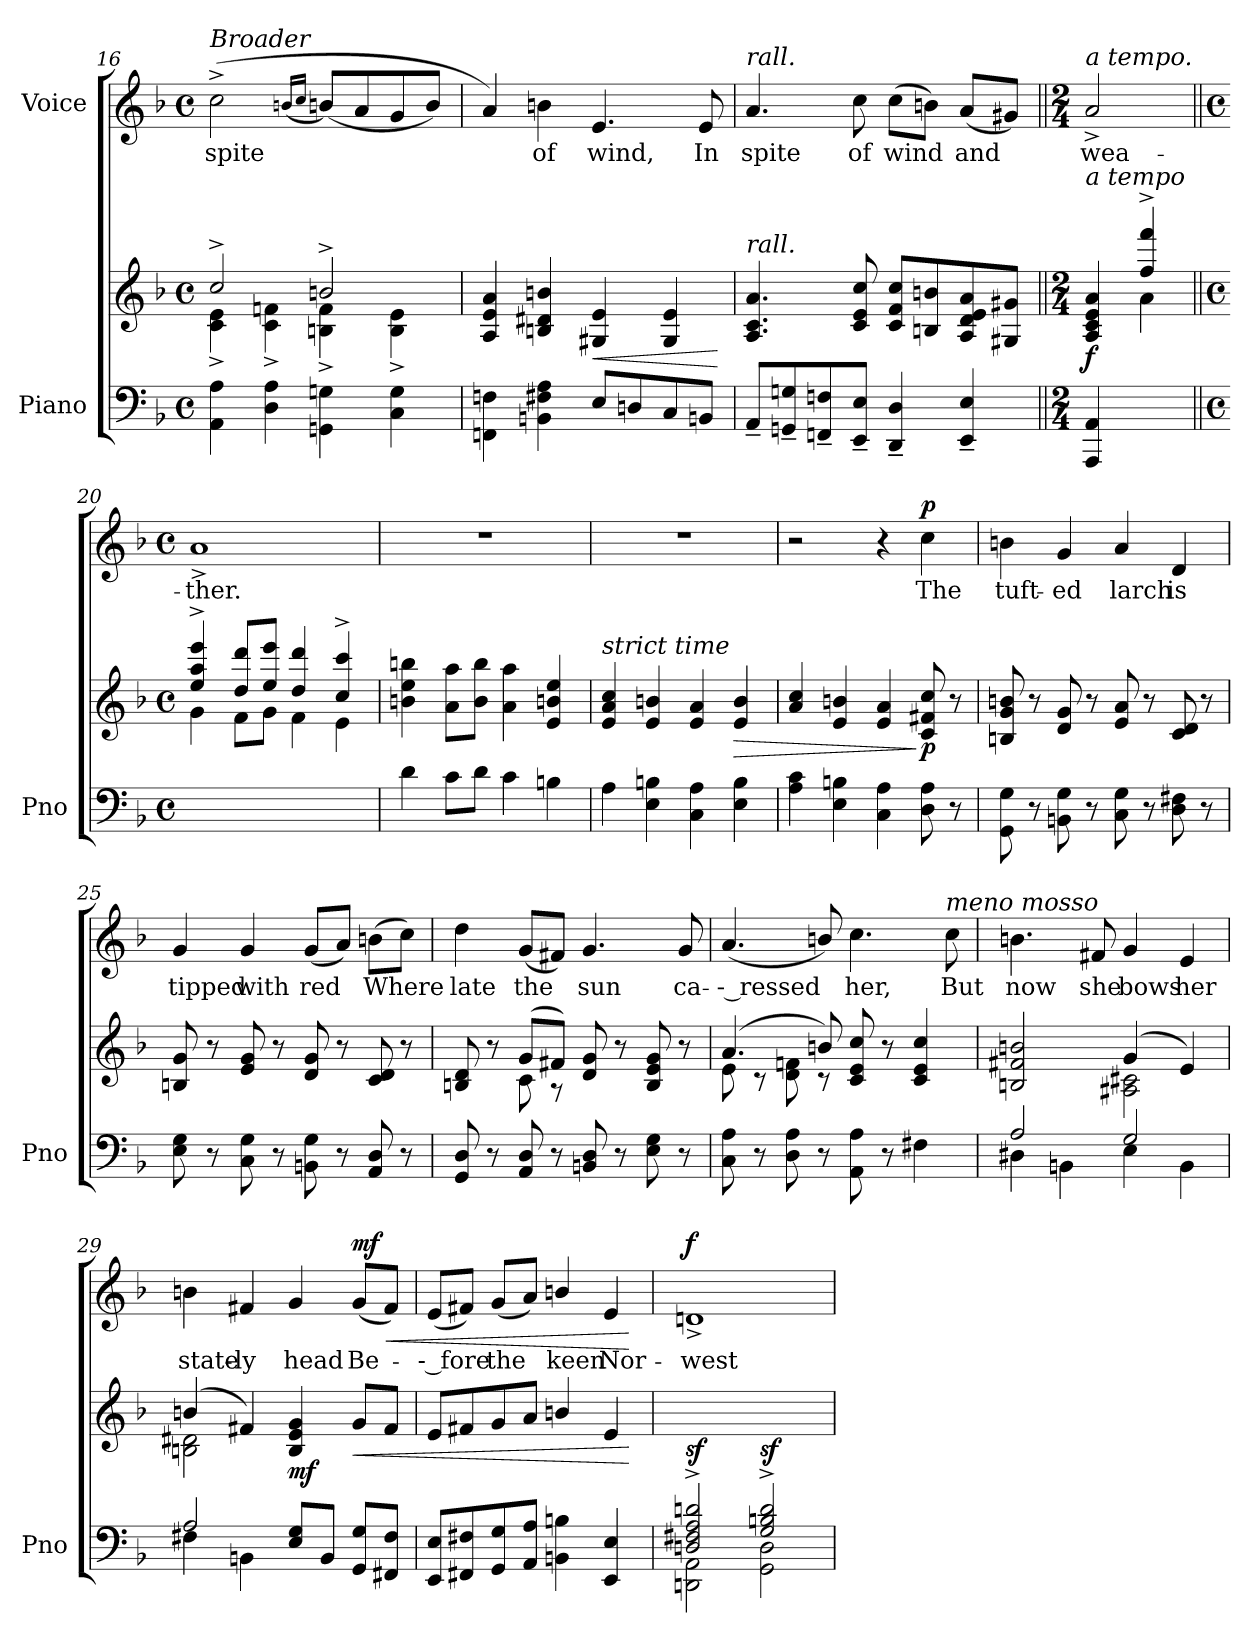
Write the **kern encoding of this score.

**kern	**kern	**dynam	**kern	**text	**dynam
*part2	*part2	*part2	*part1	*part1	*part1
*staff3	*staff2	*staff2/3	*staff1	*staff1	*staff1
*I"Piano	*	*	*I"Voice	*	*
*I'Pno	*	*	*	*	*
*clefF4	*clefG2	*	*clefG2	*	*
*k[b-]	*k[b-]	*	*k[b-]	*	*
*M4/4	*M4/4	*	*M4/4	*	*
*met(c)	*met(c)	*	*met(c)	*	*
=16	=16	=16	=16	=16	=16
*	*^	*	*	*	*
!	!	!	!	!LO:TX:i:t=Broader	!	!
4AA\ 4A\	2cc^/	4c\^ 4e\^	.	(<2cc^\	spite	.
4D\ 4A\	.	4c\^ 4fn\^	.	.	.	.
.	.	.	.	(16qbn/LL	.	.
.	.	.	.	16qcc/JJ	.	.
4GGn\ 4Gn\	2bn^/	4Bn\^ 4f\^	.	(8b/L)	.	.
.	.	.	.	8a/	.	.
4C\ 4G\	.	4B\^ 4e\^	.	8g/	.	.
.	.	.	.	8b/J)	.	.
*	*v	*v	*	*	*	*
=17	=17	=17	=17	=17	=17
4FFn\ 4Fn\	4A/ 4e/ 4a/	.	4a/)	.	.
4BBn\ 4F#X\ 4A\	4Bn/ 4d#X/ 4bn/	.	4bn\	of	.
!	!	!LO:HP:b	!	!	!
8E/L	4G#X/ 4e/	<	4.e/	wind,	.
8Dn/	.	.	.	.	.
8C/	4G#/ 4e/	.	.	.	.
8BBn/J	.	.	8e/	In	.
.	.	[	.	.	.
=18	=18	=18	=18	=18	=18
!	!	!	!LO:TX:i:t=rall.	!	!
!	!LO:TX:i:t=rall.	!	!	!	!
8AA~/L	4.A/ 4.c/ 4.a/	.	4.a/	spite	.
8GGn/~ 8Gn/~	.	.	.	.	.
8FFn/~ 8Fn/~	.	.	.	.	.
8EE/~ 8E/~J	8c/ 8e/ 8cc/	.	8cc\	of	.
4DD/~ 4D/~	8c/ 8f/ 8cc/L	.	(8cc\L	wind	.
.	8Bn/ 8bn/	.	8bn\J)	.	.
4EE/~ 4E/~	8A/ 8d/ 8e/ 8a/	.	(8a/L	and	.
.	8G#X/ 8g#X/J	.	8g#X/J)	.	.
=19||	=19||	=19||	=19||	=19||	=19||
*M2/4	*M2/4	*	*M2/4	*	*
*	*^	*	*	*	*
!	!	!	!	!LO:TX:i:t=a tempo.	!	!
!	!LO:TX:i:t=a tempo	!	!	!	!	!
!	!	!	!LO:DY:b	!	!	!
4AAA/ 4AA/	4A/ 4c/ 4e/ 4a/	4ryy	f	2a^>/	wea-	.
4ryy	4ff/^> 4fff/^>	4a\	.	.	.	.
=20||	=20||	=20||	=20||	=20||	=20||	=20||
*M4/4	*M4/4	*	*	*M4/4	*	*
*met(c)	*met(c)	*	*	*met(c)	*	*
1ryy	4ee/^> 4aa/^> 4eee/^>	4g\	.	1a^>	-ther.	.
.	8dd/ 8ddd/L	8f\L	.	.	.	.
.	8ee/ 8eee/J	8g\J	.	.	.	.
.	4dd/ 4ddd/	4f\	.	.	.	.
.	4cc/^> 4ccc/^>	4e\	.	.	.	.
*	*v	*v	*	*	*	*
=21	=21	=21	=21	=21	=21
4d\	4bn\ 4ee\ 4bbn\	.	1r	.	.
8c\L	8a\ 8aa\L	.	.	.	.
8d\J	8b\ 8bb\J	.	.	.	.
4c\	4a\ 4aa\	.	.	.	.
4Bn\	4e/ 4bn/ 4ee/	.	.	.	.
=22	=22	=22	=22	=22	=22
!	!LO:TX:i:t=strict time	!	!	!	!
4A\	4e/ 4a/ 4cc/	.	1r	.	.
4E\ 4Bn\	4e/ 4bn/	.	.	.	.
4C\ 4A\	4e/ 4a/	.	.	.	.
!	!	!LO:HP:b	!	!	!
4E\ 4B\	4e/ 4b/	>	.	.	.
=23	=23	=23	=23	=23	=23
4A\ 4c\	4a/ 4cc/	.	2r	.	.
4E\ 4Bn\	4e/ 4bn/	.	.	.	.
4C\ 4A\	4e/ 4a/	.	4r	.	.
!	!	!LO:DY:n=1:b	!	!	!LO:DY:a
8D\ 8A\	8c/ 8f#X/ 8cc/	] p	4cc\	The	p
8r	8r	.	.	.	.
=24	=24	=24	=24	=24	=24
8GG\ 8G\	8Bn/ 8g/ 8bn/	.	4bn\	tuft-	.
8r	8r	.	.	.	.
8BBn\ 8G\	8d/ 8g/	.	4g/	-ed	.
8r	8r	.	.	.	.
8C\ 8G\	8e/ 8a/	.	4a/	larch	.
8r	8r	.	.	.	.
8D\ 8F#X\	8c/ 8d/	.	4d/	is	.
8r	8r	.	.	.	.
=25	=25	=25	=25	=25	=25
8E\ 8G\	8Bn/ 8g/	.	4g/	tipped	.
8r	8r	.	.	.	.
8C\ 8G\	8e/ 8g/	.	4g/	with	.
8r	8r	.	.	.	.
8BBn\ 8G\	8d/ 8g/	.	(8g/L	red	.
8r	8r	.	8a/J)	.	.
8AA/ 8D/	8c/ 8d/	.	(8bn\L	Where	.
8r	8r	.	8cc\J)	.	.
=26	=26	=26	=26	=26	=26
*	*^	*	*	*	*
8GG/ 8D/	8Bn/ 8d/	4ryy	.	4dd\	late	.
8r	8r	.	.	.	.	.
8AA/ 8D/	(8g/L	8c\	.	(8g/L	the	.
8r	8f#X/J)	8r	.	8f#X/J)	.	.
8BBn/ 8D/	8d/ 8g/	2ryy	.	4.g/	sun	.
8r	8r	.	.	.	.	.
8E\ 8G\	8B/ 8e/ 8g/	.	.	.	.	.
8r	8r	.	.	8g/	ca-	.
=27	=27	=27	=27	=27	=27	=27
8C\ 8A\	(4.a/	8e\	.	(4.a/	-- ressed	.
8r	.	8r	.	.	.	.
8D\ 8A\	.	8d\ 8fn\	.	.	.	.
8r	8bn/)	8r	.	8bn/)	.	.
8AA\ 8A\	8c/ 8e/ 8cc/	2ryy	.	4.cc\	her,	.
8r	8r	.	.	.	.	.
!	!	!	!LO:DY:b	!	!	!
!	!	!	!LO:DY:n=1:b	!	!	!
4F#X\	4c/ 4e/ 4cc/	.	pp other-dynamics	.	.	.
!	!	!	!	!LO:TX:i:t=meno mosso	!	!
.	.	.	.	8cc\	But	.
=28	=28	=28	=28	=28	=28	=28
*^	*	*	*	*	*	*
2A/	4D#X\	2Bn/ 2f#X/ 2bn/	2ryy	.	4.bn\	now	.
.	4BBn\	.	.	.	.	.	.
.	.	.	.	.	8f#X/	she	.
2G/	4E\	(4g/	2A#X\ 2c#X\	.	4g/	bows	.
.	4BB\	4e/)	.	.	4e/	her	.
=29	=29	=29	=29	=29	=29	=29	=29
2A/	4F#X\	(4bn/	2Bn\ 2d#X\	.	4bn\	state-	.
.	4BBn\	4f#X/)	.	.	4f#X/	-ly	.
!	!	!	!	!LO:DY:b	!	!	!
8E/ 8G/L	2ryy	4B/ 4e/ 4g/	2ryy	mf	4g/	head	.
8BB/J	.	.	.	.	.	.	.
!	!	!	!	!LO:HP:b	!	!	!LO:HP:b
!	!	!	!	!	!	!	!LO:DY:n=1:a
8GG/ 8G/L	.	8g/L	.	<	(8g/L	Be-	< mf
8FF#X/ 8F#/J	.	8f#/J	.	.	8f#/J)	.	.
*v	*v	*	*	*	*	*	*
*	*v	*v	*	*	*	*
=30	=30	=30	=30	=30	=30
8EE/ 8E/L	8e/L	.	(8e/L	-- fore	.
8FF#X/ 8F#X/	8f#X/	.	8f#X/J)	.	.
8GG/ 8G/	8g/	.	(8g/L	the	.
8AA/ 8A/J	8a/J	.	8a/J)	.	.
4BBn\ 4Bn\	4bn/	.	4bn/	keen	.
4EE/ 4E/	4e/	.	4e/	Nor-	.
.	.	[	.	.	[
=31	=31	=31	=31	=31	=31
*^	*	*	*	*	*
!	!	!	!LO:DY:b	!	!	!LO:DY:a
2Dn/^> 2F#X/^> 2A/^> 2dn/^>	2DDn\ 2AA\	2ryy	sf	1dn^>	-west-	f
!	!	!	!LO:DY:b	!	!	!
2G/^> 2Bn/^> 2d/^>	2GG\ 2D\	2ryy	sf	.	.	.
*v	*v	*	*	*	*	*
=	=	=	=	=	=
*-	*-	*-	*-	*-	*-
